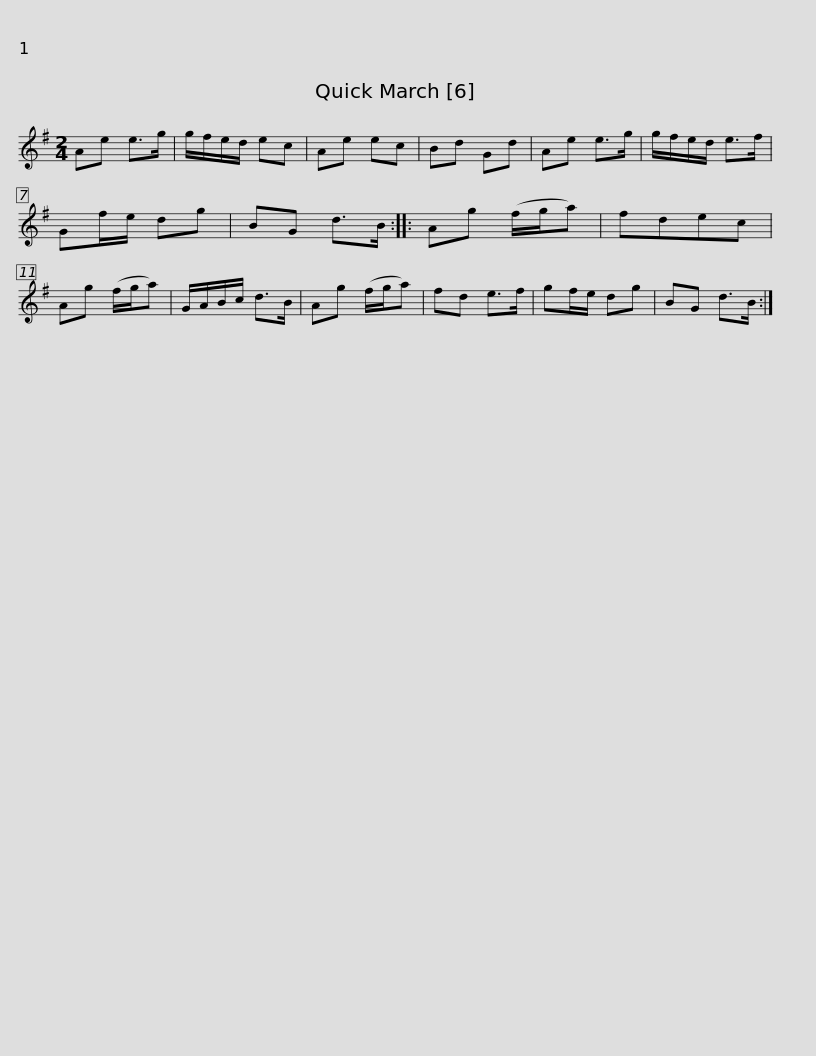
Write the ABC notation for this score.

X:1
L:1/8
M:2/4
I:linebreak $
K:G
V:1 treble
V:1
 Ae e>g | g/f/e/d/ ec | Ae ec | Bd Gd | Ae e>g | %5
 g/f/e/d/ e>f | Gf/e/ dg | BG d>B :: Ag (f/g/a) |$ fdec | %10
 Ag (f/g/a) | G/A/B/c/ d>B | Ag (f/g/a) | fd e>f | gf/e/ dg | %15
 BG d>B :| %16
